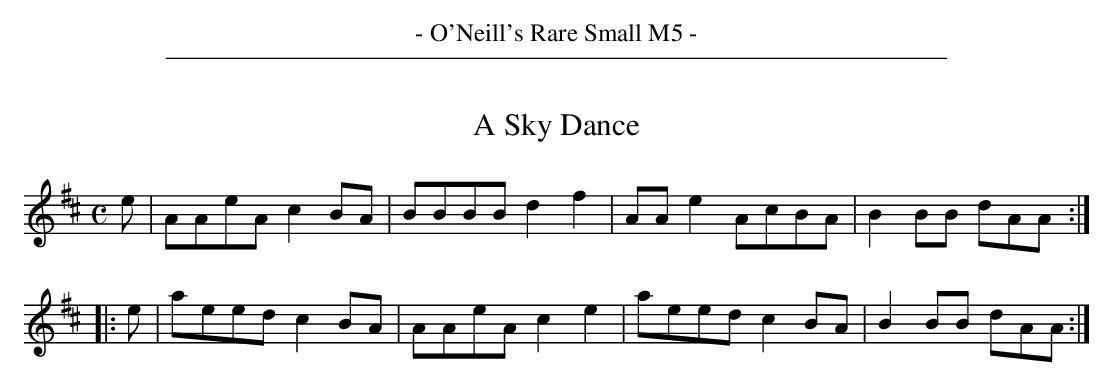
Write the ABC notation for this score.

X:1
T: A Sky Dance
M: C
L: 1/8
K: Amix
e | AAeA c2BA | BBBB d2f2 | AAe2 AcBA | B2BB dAA ::
e | aeed c2BA | AAeA c2e2 | aeed c2BA | B2BB dAA :|
